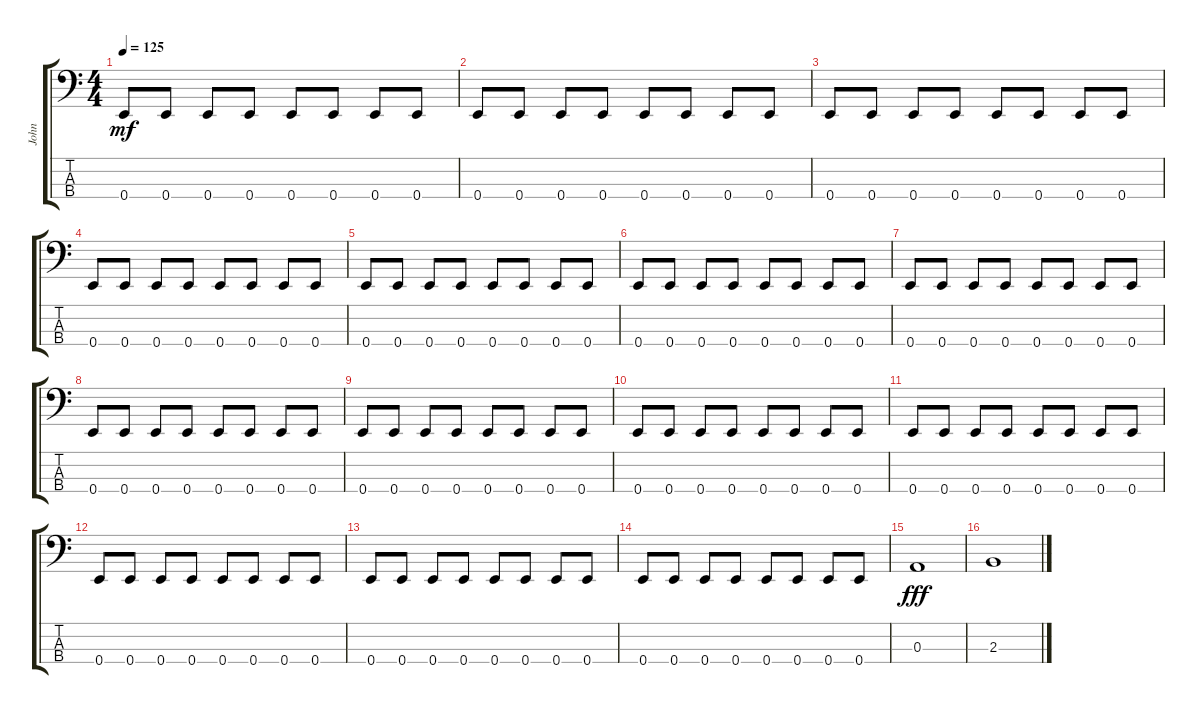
\track ("John" "John") {instrument electricbassfinger}
\staff {score tabs}
\tuning (G2 D2 A1 E1) {hide}
\ts (4 4)
\tempo 125
\clef f4
\ks c
0.4.8{dy mf} 0.4.8 0.4.8 0.4.8 0.4.8 0.4.8 0.4.8 0.4.8 |
0.4.8 0.4.8 0.4.8 0.4.8 0.4.8 0.4.8 0.4.8 0.4.8 |
0.4.8 0.4.8 0.4.8 0.4.8 0.4.8 0.4.8 0.4.8 0.4.8 |
0.4.8 0.4.8 0.4.8 0.4.8 0.4.8 0.4.8 0.4.8 0.4.8 |
0.4.8 0.4.8 0.4.8 0.4.8 0.4.8 0.4.8 0.4.8 0.4.8 |
0.4.8 0.4.8 0.4.8 0.4.8 0.4.8 0.4.8 0.4.8 0.4.8 |
0.4.8 0.4.8 0.4.8 0.4.8 0.4.8 0.4.8 0.4.8 0.4.8 |
0.4.8 0.4.8 0.4.8 0.4.8 0.4.8 0.4.8 0.4.8 0.4.8 |
0.4.8 0.4.8 0.4.8 0.4.8 0.4.8 0.4.8 0.4.8 0.4.8 |
0.4.8 0.4.8 0.4.8 0.4.8 0.4.8 0.4.8 0.4.8 0.4.8 |
0.4.8 0.4.8 0.4.8 0.4.8 0.4.8 0.4.8 0.4.8 0.4.8 |
0.4.8 0.4.8 0.4.8 0.4.8 0.4.8 0.4.8 0.4.8 0.4.8 |
0.4.8 0.4.8 0.4.8 0.4.8 0.4.8 0.4.8 0.4.8 0.4.8 |
0.4.8 0.4.8 0.4.8 0.4.8 0.4.8 0.4.8 0.4.8 0.4.8 |
0.3.1{dy fff} |
2.3.1
